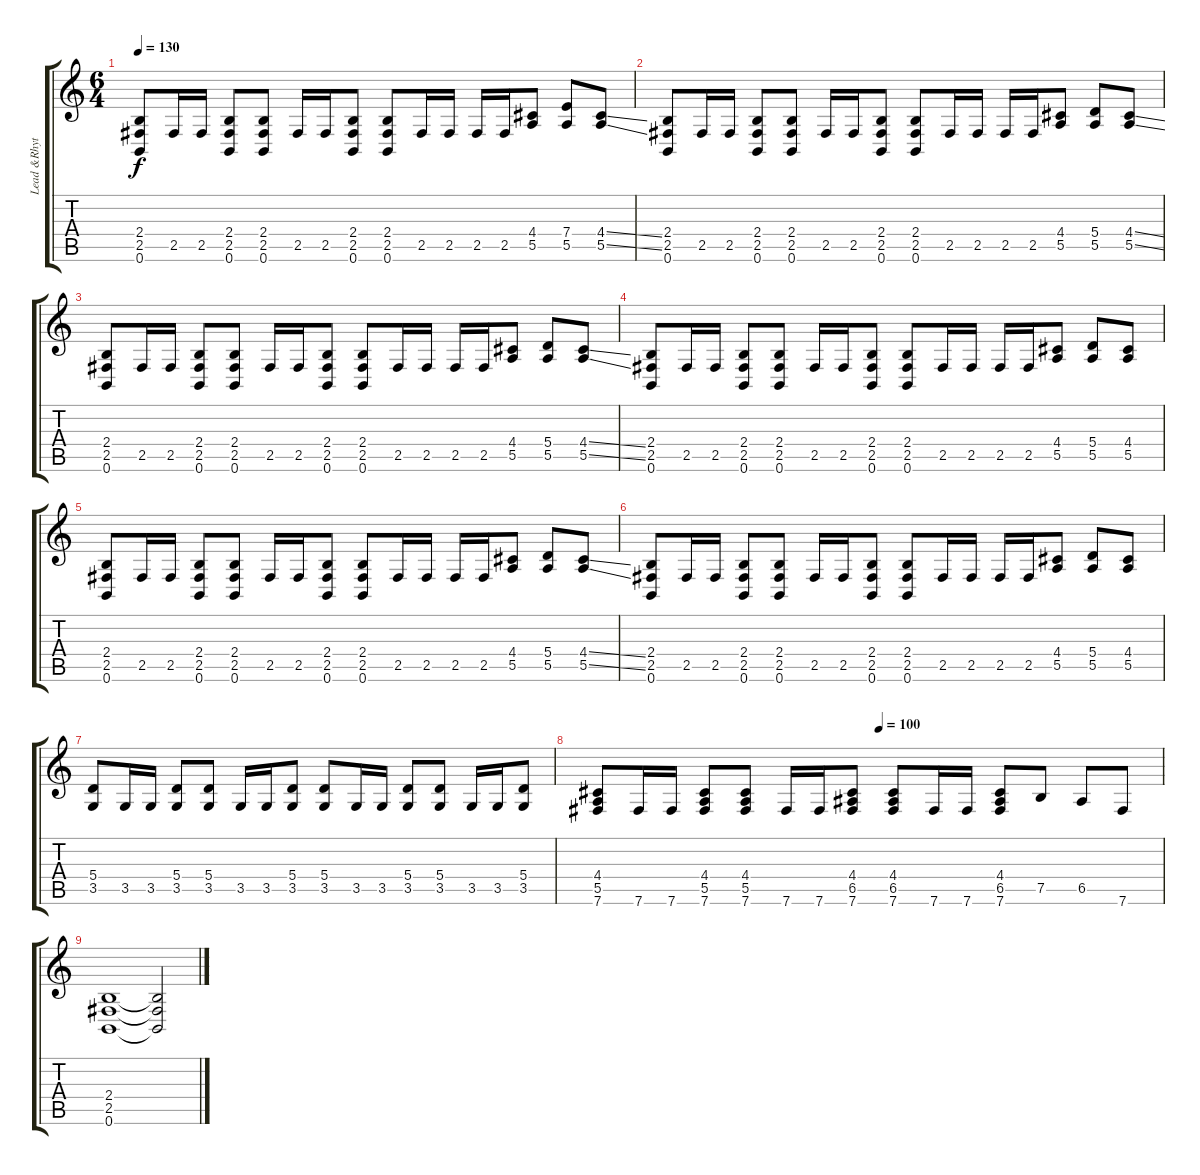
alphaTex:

\track ("Lead &Rhythm Guitar" "Lead &Rhyt") {instrument distortionguitar}
\staff {score tabs}
\tuning (B3 Gb3 D3 A2 E2 B1) {hide}
\ts (6 4)
\tempo 130
\clef g2
\ks c
(2.4 2.5 0.6).8{dy f} 2.5.16 2.5.16 (2.4 2.5 0.6).8 (2.4 2.5 0.6).8 2.5.16 2.5.16 (2.4 2.5 0.6).8 (2.4 2.5 0.6).8 2.5.16 2.5.16 2.5.16 2.5.16 (4.4 5.5).8 (7.4 5.5).8 (4.4{ss} 5.5{ss}).8 |
(2.4 2.5 0.6).8 2.5.16 2.5.16 (2.4 2.5 0.6).8 (2.4 2.5 0.6).8 2.5.16 2.5.16 (2.4 2.5 0.6).8 (2.4 2.5 0.6).8 2.5.16 2.5.16 2.5.16 2.5.16 (4.4 5.5).8 (5.4 5.5).8 (4.4{ss} 5.5{ss}).8 |
(2.4 2.5 0.6).8 2.5.16 2.5.16 (2.4 2.5 0.6).8 (2.4 2.5 0.6).8 2.5.16 2.5.16 (2.4 2.5 0.6).8 (2.4 2.5 0.6).8 2.5.16 2.5.16 2.5.16 2.5.16 (4.4 5.5).8 (5.4 5.5).8 (4.4{ss} 5.5{ss}).8 |
(2.4 2.5 0.6).8 2.5.16 2.5.16 (2.4 2.5 0.6).8 (2.4 2.5 0.6).8 2.5.16 2.5.16 (2.4 2.5 0.6).8 (2.4 2.5 0.6).8 2.5.16 2.5.16 2.5.16 2.5.16 (4.4 5.5).8 (5.4 5.5).8 (4.4 5.5).8 |
(2.4 2.5 0.6).8 2.5.16 2.5.16 (2.4 2.5 0.6).8 (2.4 2.5 0.6).8 2.5.16 2.5.16 (2.4 2.5 0.6).8 (2.4 2.5 0.6).8 2.5.16 2.5.16 2.5.16 2.5.16 (4.4 5.5).8 (5.4 5.5).8 (4.4{ss} 5.5{ss}).8 |
(2.4 2.5 0.6).8 2.5.16 2.5.16 (2.4 2.5 0.6).8 (2.4 2.5 0.6).8 2.5.16 2.5.16 (2.4 2.5 0.6).8 (2.4 2.5 0.6).8 2.5.16 2.5.16 2.5.16 2.5.16 (4.4 5.5).8 (5.4 5.5).8 (4.4 5.5).8 |
(5.4 3.5).8 3.5.16 3.5.16 (5.4 3.5).8 (5.4 3.5).8 3.5.16 3.5.16 (5.4 3.5).8 (5.4 3.5).8 3.5.16 3.5.16 (5.4 3.5).8 (5.4 3.5).8 3.5.16 3.5.16 (5.4 3.5).8 |
\tempo (100 0.5)
(4.4 5.5 7.6).8 7.6.16 7.6.16 (4.4 5.5 7.6).8 (4.4 5.5 7.6).8 7.6.16 7.6.16 (4.4 6.5 7.6).8 (4.4 6.5 7.6).8 7.6.16 7.6.16 (4.4 6.5 7.6).8 7.5.8 6.5.8 7.6.8 |
(2.4 2.5 0.6).1 (2.4{t} 2.5{t} 0.6{t}).2
